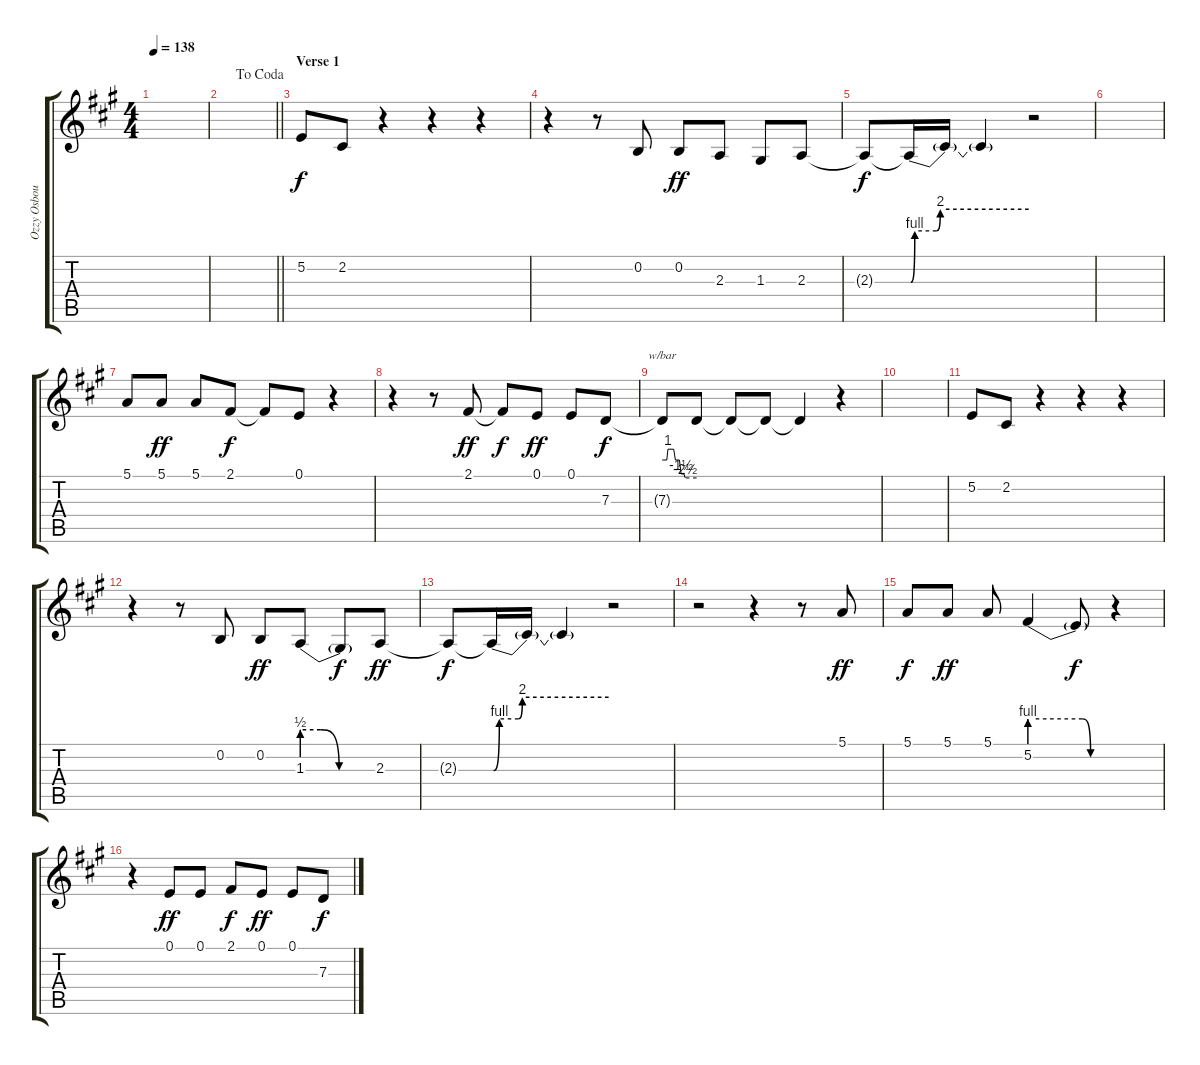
\track ("Ozzy Osbourne" "Ozzy Osbou") {instrument lead2sawtooth}
\staff {score tabs}
\tuning (E4 B3 G3 D3 A2 E2) {hide}
\ts (4 4)
\tempo 138
\clef g2
\ks a
|
\jump dacoda
\barLineRight lightlight
|
\section ("" "Verse 1")
5.2.8{volume 13 balance 8} 2.2.8 r.4 r.4 r.4 |
r.4 r.8 0.2.8 0.2.8{dy ff} 2.3.8 1.3.8 2.3.8 |
2.3{t}.8{dy f} 2.3{be (custom 0 0 2 4 13 4 15 8 60 8) t}.16 2.3{t}.16 2.3{t}.4 r.2 |
|
5.1.8 5.1.8{dy ff} 5.1.8 2.1.8{dy f} 2.1{t}.8 0.1.8 r.4 |
r.4 r.8 2.1.8{dy ff} 2.1{t}.8{dy f} 0.1.8{dy ff} 0.1.8 7.3.8{dy f} |
7.3{t}.8{tbe (custom default 0 0 8 0 10 4 20 4 23 0 30 0 33 -6 38 -6 40 -10 60 -10)} 7.3{t}.8 7.3{t}.8 7.3{t}.8 7.3{t}.4 r.4 |
|
5.2.8 2.2.8 r.4 r.4 r.4 |
r.4 r.8 0.2.8 0.2.8{dy ff} 1.3{be (custom 0 2 15 2 30 0 60 0)}.8 1.3{t}.8{dy f} 2.3.8{dy ff} |
2.3{t}.8{dy f} 2.3{be (custom 0 0 3 4 13 4 15 8 60 8) t}.16 2.3{t}.16 2.3{t}.4 r.2 |
r.2 r.4 r.8 5.1.8{dy ff} |
5.1.8{dy f} 5.1.8{dy ff} 5.1.8 5.2{be (custom 0 4 39 4 45 0 60 0)}.4 5.2{t}.8{dy f} r.4 |
r.4 0.1.8{dy ff} 0.1.8 2.1.8{dy f} 0.1.8{dy ff} 0.1.8 7.3.8{dy f}
